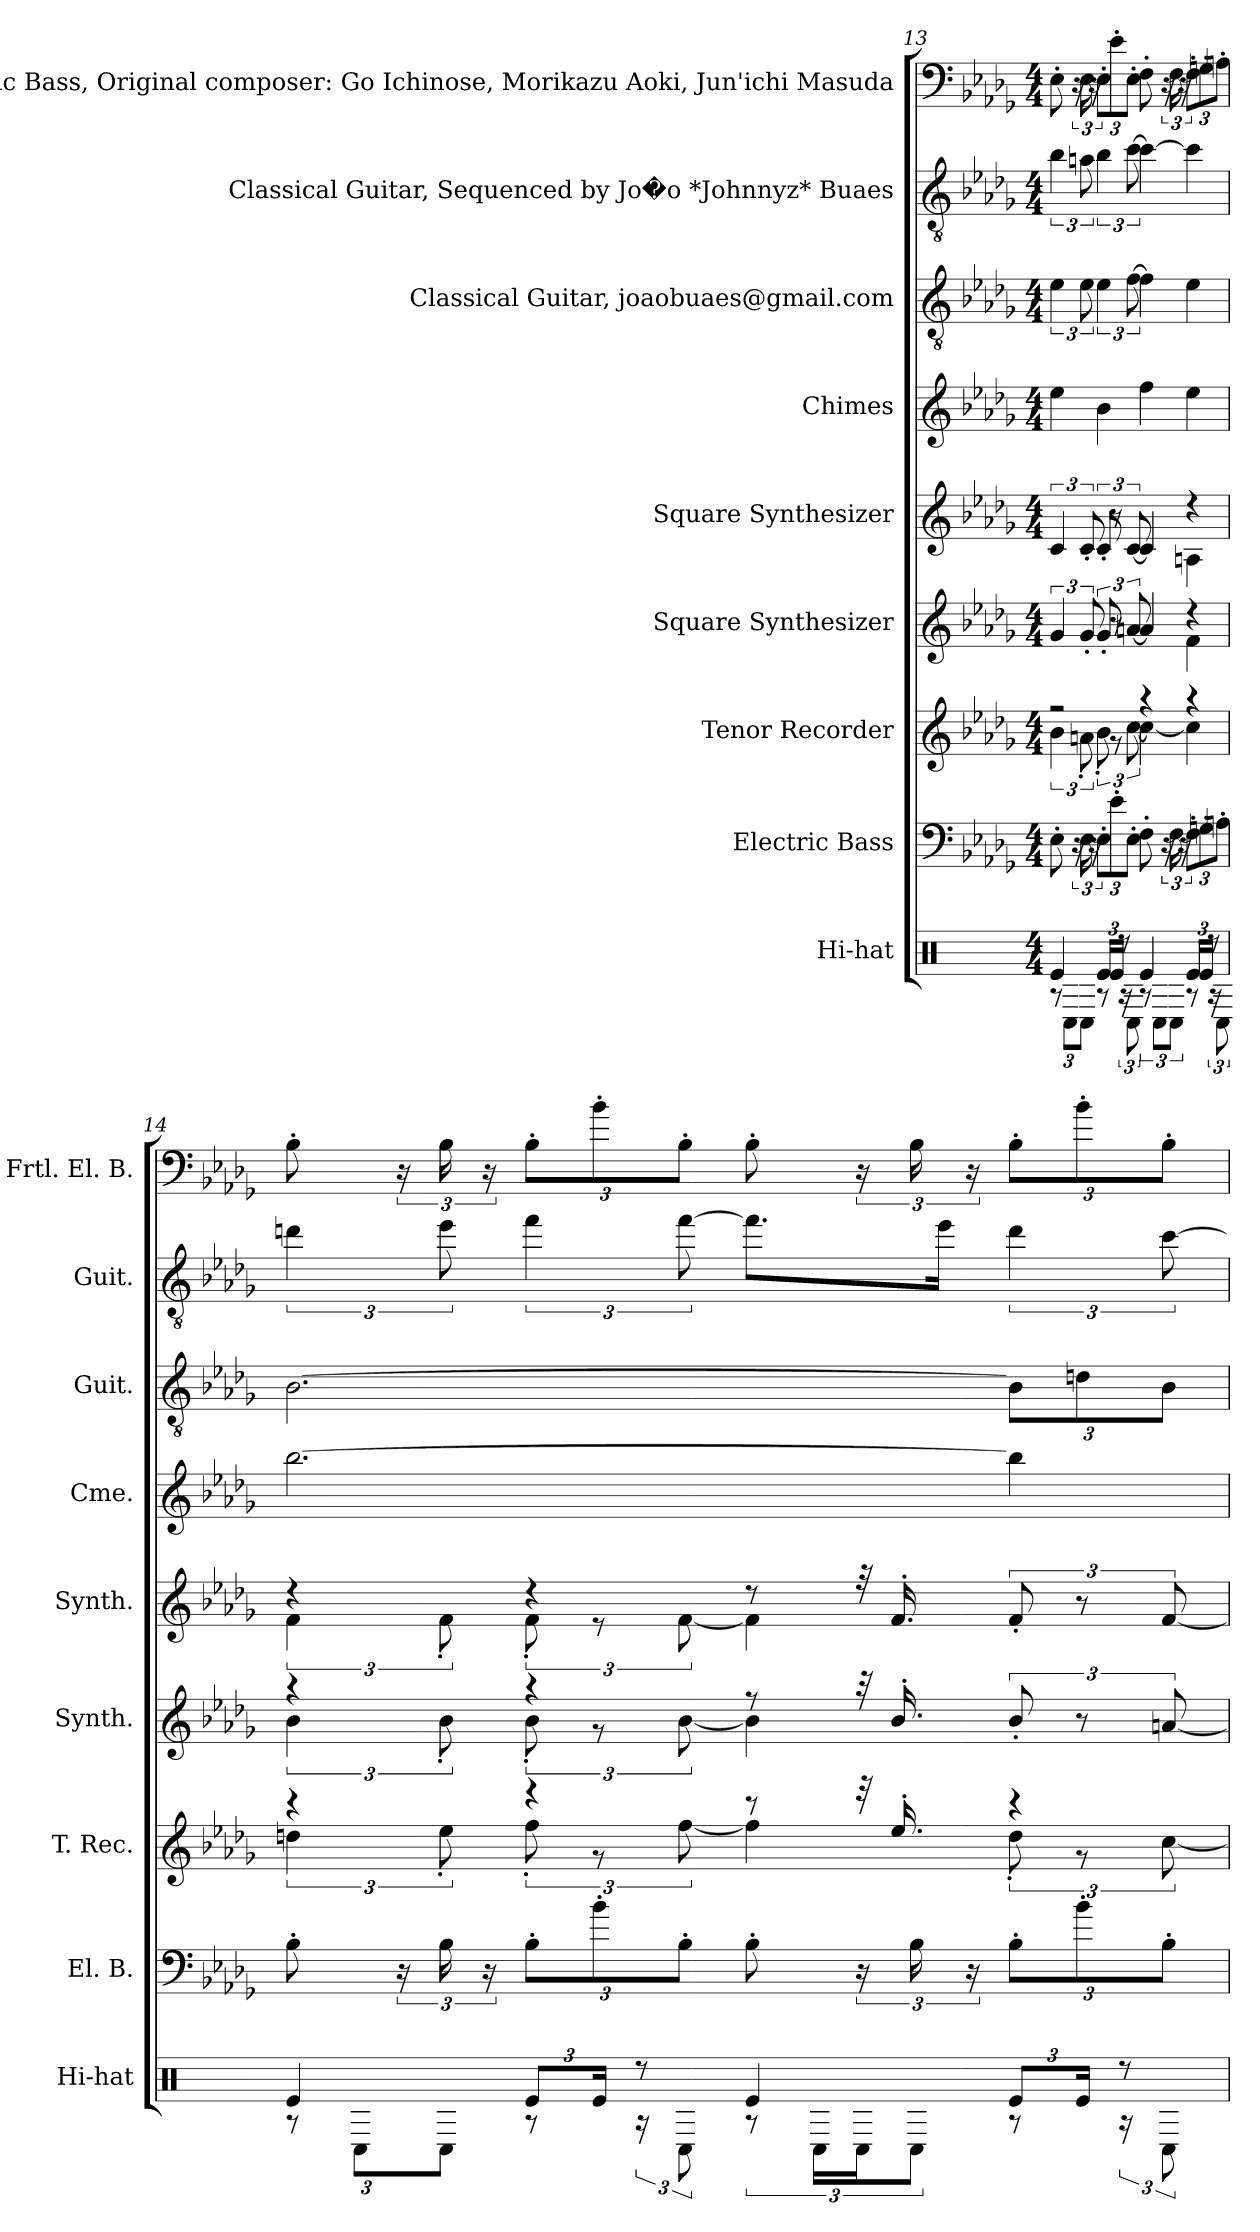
**kern	**kern	**kern	**kern	**kern	**kern	**kern	**kern	**kern
*part9	*part8	*part7	*part6	*part5	*part4	*part3	*part2	*part1
*staff9	*staff8	*staff7	*staff6	*staff5	*staff4	*staff3	*staff2	*staff1
*I"Hi-hat	*I"Electric Bass	*I"Tenor Recorder	*I"Square Synthesizer	*I"Square Synthesizer	*I"Chimes	*I"Classical Guitar, joaobuaes@gmail.com	*I"Classical Guitar, Sequenced by Jo�o *Johnnyz* Buaes	*I"Fretless Electric Bass, Original composer: Go Ichinose, Morikazu Aoki, Jun'ichi Masuda
*I'Hi-hat	*I'El. B.	*I'T. Rec.	*I'Synth.	*I'Synth.	*I'Cme.	*I'Guit.	*I'Guit.	*I'Frtl. El. B.
*clefX	*clefF4	*clefG2	*clefG2	*clefG2	*clefG2	*clefGv2	*clefGv2	*clefF4
*	*ITrd7c12	*	*	*	*	*	*	*ITrd7c12
*k[]	*k[b-e-a-d-g-]	*k[b-e-a-d-g-]	*k[b-e-a-d-g-]	*k[b-e-a-d-g-]	*k[b-e-a-d-g-]	*k[b-e-a-d-g-]	*k[b-e-a-d-g-]	*k[b-e-a-d-g-]
*M4/4	*M4/4	*M4/4	*M4/4	*M4/4	*M4/4	*M4/4	*M4/4	*M4/4
=13	=13	=13	=13	=13	=13	=13	=13	=13
*^	*	*^	*^	*^	*	*	*	*
4Re/	12r	8EE-'\	2r	6b-\	6g-/	2.ryy	6c/	2.ryy	4ee-\	6e-\	6b-\	8EE-'\
.	12RC\L	.	.	.	.	.	.	.	.	.	.	.
.	.	24r	.	.	.	.	.	.	.	.	.	24r
.	12RC\J	24EE-\	.	12an'\	12g-'/	.	12c'/	.	.	12e-\	12an\	24EE-\
.	.	24r	.	.	.	.	.	.	.	.	.	24r
*Xbrackettup	*	*Xbrackettup	*	*	*	*	*	*	*	*	*	*Xbrackettup
12Re/L	8r	12EE-'\L	.	12b-'\	12g-'/	.	12c'/	.	4b-\	6e-\	6b-\	12EE-'\L
24Re/Jk	.	12E-'\	.	12r	12r	.	12r	.	.	.	.	12E-'\
*	*brackettup	*	*	*	*	*	*	*	*	*	*	*
8r	24r	.	.	.	.	.	.	.	.	.	.	.
.	12RC\	12EE-'\J	.	[12cc\	[12an/	.	[12c/	.	.	[12f\	[12cc\	12EE-'\J
4Re/	12r	8FF'\	4r	4cc\_	4a/]	.	4c/]	.	4ff\	4f\]	4cc\_	8FF'\
.	12RC\L	.	.	.	.	.	.	.	.	.	.	.
*	*	*brackettup	*	*	*	*	*	*	*	*	*	*brackettup
.	.	24r	.	.	.	.	.	.	.	.	.	24r
.	12RC\J	24FF\	.	.	.	.	.	.	.	.	.	24FF\
.	.	24r	.	.	.	.	.	.	.	.	.	24r
*Xbrackettup	*	*Xbrackettup	*	*	*	*	*	*	*	*	*	*Xbrackettup
12Re/L	8r	12FF'\L	4r	4cc\]	4r	4f\	4r	4An\	4ee-\	4e-\	4cc\]	12FF'\L
24Re/Jk	.	12GGn'\	.	.	.	.	.	.	.	.	.	12GGn'\
*	*brackettup	*	*	*	*	*	*	*	*	*	*	*
8r	24r	.	.	.	.	.	.	.	.	.	.	.
.	12RC\	12AAn'\J	.	.	.	.	.	.	.	.	.	12AAn'\J
!!LO:PB:g=z
=14	=14	=14	=14	=14	=14	=14	=14	=14	=14	=14	=14	=14
4Re/	12r	8BB-'\	4r	6ddn\	4r	6b-\	4r	6f\	[2.bb-\	[2.B-\	6ddn\	8BB-'\
.	12RC\L	.	.	.	.	.	.	.	.	.	.	.
*	*	*brackettup	*	*	*	*	*	*	*	*	*	*brackettup
.	.	24r	.	.	.	.	.	.	.	.	.	24r
.	12RC\J	24BB-\	.	12ee-'\	.	12b-'\	.	12f'\	.	.	12ee-\	24BB-\
.	.	24r	.	.	.	.	.	.	.	.	.	24r
*Xbrackettup	*	*Xbrackettup	*	*	*	*	*	*	*	*	*	*Xbrackettup
12Re/L	8r	12BB-'\L	4r	12ff'\	4r	12b-'\	4r	12f'\	.	.	6ff\	12BB-'\L
24Re/Jk	.	12B-'\	.	12r	.	12r	.	12r	.	.	.	12B-'\
*	*brackettup	*	*	*	*	*	*	*	*	*	*	*
8r	24r	.	.	.	.	.	.	.	.	.	.	.
.	12RC\	12BB-'\J	.	[12ff\	.	[12b-\	.	[12f\	.	.	[12ff\	12BB-'\J
4Re/	12r	8BB-'\	8r	4ff\]	8r	4b-\]	8r	4f\]	.	.	8.ff\L]	8BB-'\
.	24RC\LL	.	.	.	.	.	.	.	.	.	.	.
*	*Xbrackettup	*brackettup	*	*	*	*	*	*	*	*	*	*brackettup
.	24RC\J	24r	32r	.	32r	.	32r	.	.	.	.	24r
.	.	.	16.ee-'/	.	16.b-'/	.	16.f'/	.	.	.	.	.
.	12RC\J	24BB-\	.	.	.	.	.	.	.	.	.	24BB-\
.	.	.	.	.	.	.	.	.	.	.	16ee-\Jk	.
.	.	24r	.	.	.	.	.	.	.	.	.	24r
*	*	*Xbrackettup	*	*	*	*	*	*	*	*Xbrackettup	*	*Xbrackettup
12Re/L	8r	12BB-'\L	4r	12dd'\	12b-'/	4ryy	12f'/	4ryy	4bb-\]	12B-\L]	6dd\	12BB-'\L
24Re/Jk	.	12B-'\	.	12r	12r	.	12r	.	.	12dn\	.	12B-'\
*	*brackettup	*	*	*	*	*	*	*	*	*	*	*
8r	24r	.	.	.	.	.	.	.	.	.	.	.
.	12RC\	12BB-'\J	.	[12cc\	[12an/	.	[12f/	.	.	12B-\J	[12cc\	12BB-'\J
*	*	*	*v	*v	*	*	*v	*v	*	*	*	*
*v	*v	*	*	*v	*v	*	*	*	*	*
=	=	=	=	=	=	=	=	=
*-	*-	*-	*-	*-	*-	*-	*-	*-
